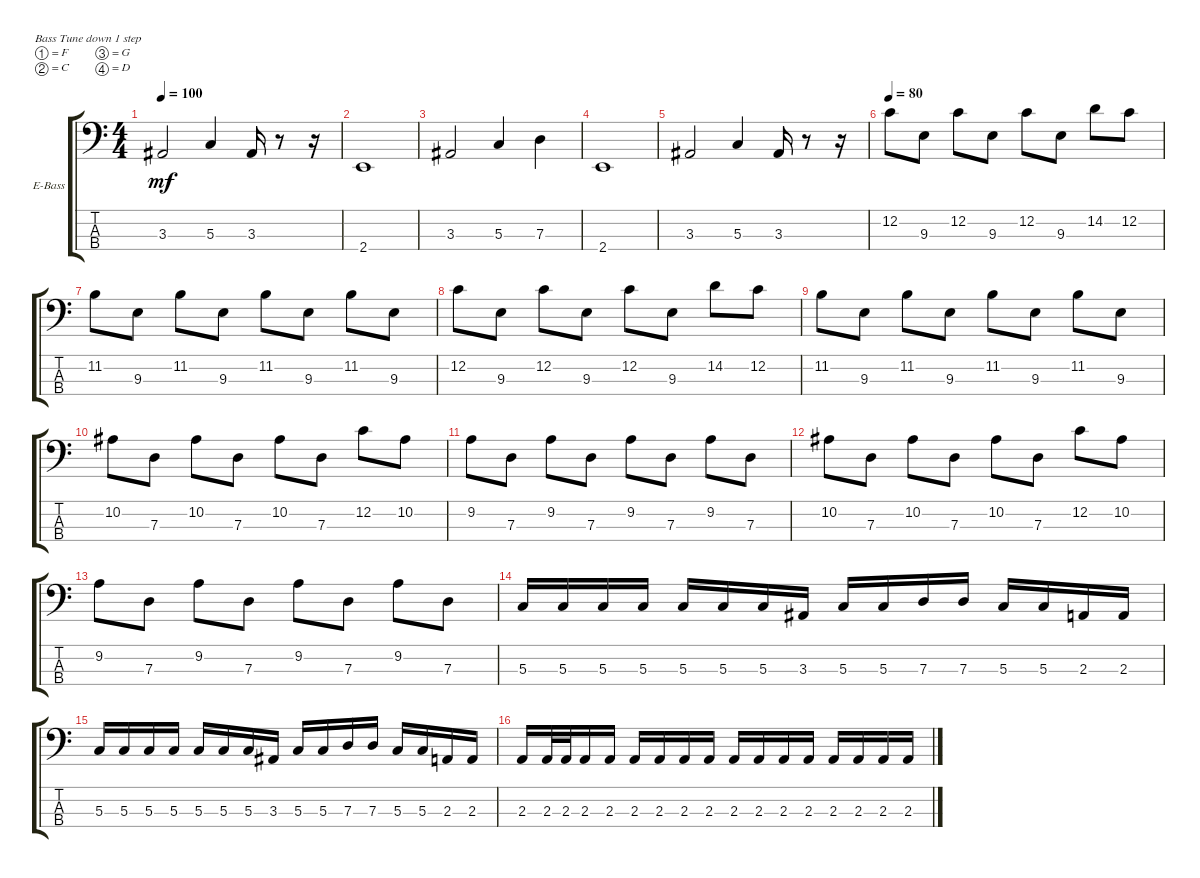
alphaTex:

\defaultSystemsLayout 4
\bracketExtendMode groupsimilarinstruments
\firstSystemTrackNameOrientation horizontal
\otherSystemsTrackNameOrientation horizontal
\track ("Electric Bass" "E-Bass") {instrument electricbassfinger}
\staff {score tabs}
\tuning (F2 C2 G1 D1)
\ts (4 4)
\tempo 100
\clef f4
\ks c
3.3.2{dy mf} 5.3.4 3.3.16 r.8 r.16 |
2.4.1 |
3.3.2 5.3.4 7.3.4 |
2.4.1 |
3.3.2 5.3.4 3.3.16 r.8 r.16 |
\tempo 80
12.2.8 9.3.8 12.2.8 9.3.8 12.2.8 9.3.8 14.2.8 12.2.8 |
11.2.8 9.3.8 11.2.8 9.3.8 11.2.8 9.3.8 11.2.8 9.3.8 |
12.2.8 9.3.8 12.2.8 9.3.8 12.2.8 9.3.8 14.2.8 12.2.8 |
11.2.8 9.3.8 11.2.8 9.3.8 11.2.8 9.3.8 11.2.8 9.3.8 |
10.2.8 7.3.8 10.2.8 7.3.8 10.2.8 7.3.8 12.2.8 10.2.8 |
9.2.8 7.3.8 9.2.8 7.3.8 9.2.8 7.3.8 9.2.8 7.3.8 |
10.2.8 7.3.8 10.2.8 7.3.8 10.2.8 7.3.8 12.2.8 10.2.8 |
9.2.8 7.3.8 9.2.8 7.3.8 9.2.8 7.3.8 9.2.8 7.3.8 |
5.3.16 5.3.16 5.3.16 5.3.16 5.3.16 5.3.16 5.3.16 3.3.16 5.3.16 5.3.16 7.3.16 7.3.16 5.3.16 5.3.16 2.3.16 2.3.16 |
5.3.16 5.3.16 5.3.16 5.3.16 5.3.16 5.3.16 5.3.16 3.3.16 5.3.16 5.3.16 7.3.16 7.3.16 5.3.16 5.3.16 2.3.16 2.3.16 |
2.3.16 2.3.32 2.3.32 2.3.16 2.3.16 2.3.16 2.3.16 2.3.16 2.3.16 2.3.16 2.3.16 2.3.16 2.3.16 2.3.16 2.3.16 2.3.16 2.3.16
